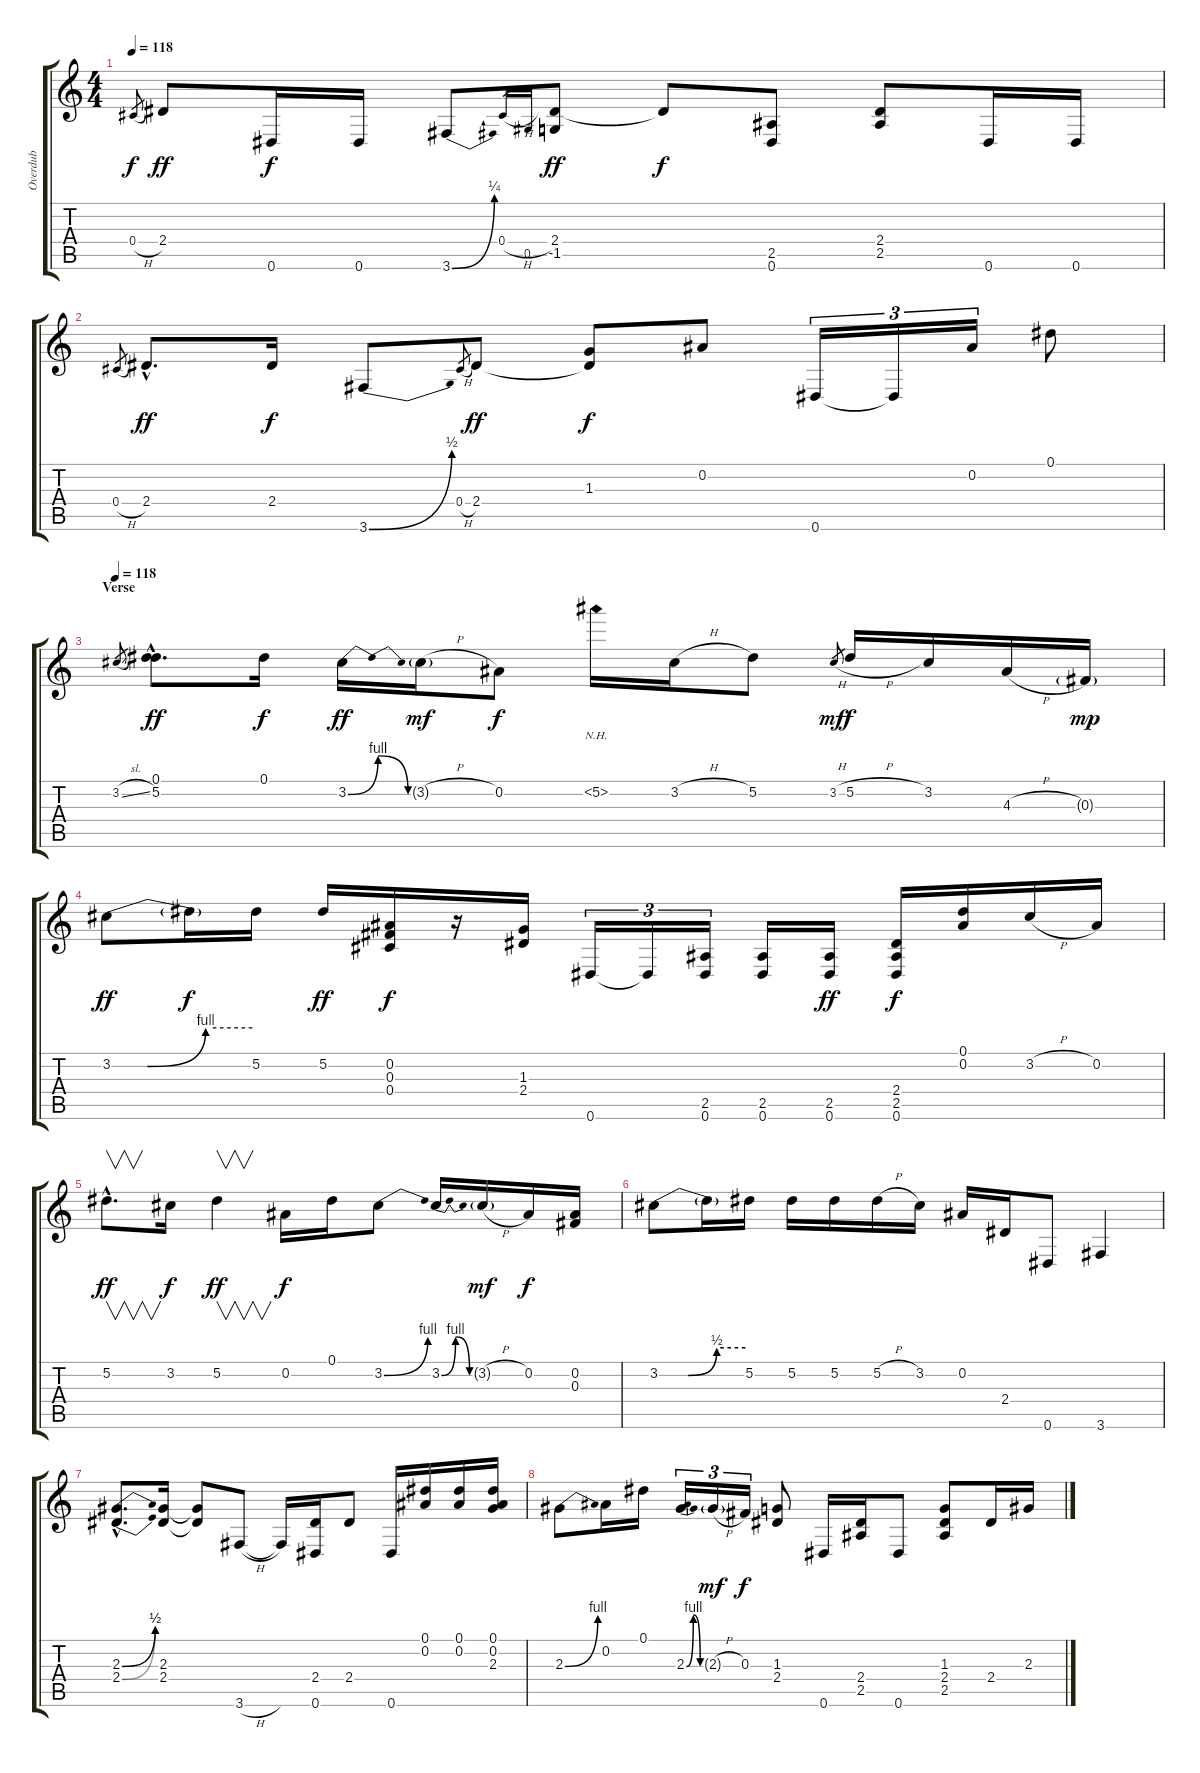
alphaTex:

\track ("Overdub" "Overdub") {instrument fretlessbass}
\staff {score tabs}
\tuning (Eb4 Bb3 Gb3 Db3 Ab2 Eb2) {hide}
\ts (4 4)
\tempo 118
\clef g2
\ks c
0.4{h}.8{gr dy f} 2.4.8{dy ff} 0.6.16{dy f} 0.6.16 3.6{be (bend 0 0 60 1)}.8 0.4{h}.16{gr} 0.5.16{gr} (2.4 -1.5).8{dy ff} 2.4{t}.8{dy f} (2.5 0.6).8 (2.4 2.5).8 0.6.16 0.6.16 |
0.4{h}.8{gr} 2.4{hac}.8{d dy ff} 2.4.16{dy f} 3.6{be (bend 0 0 60 2)}.8 0.4{h}.8{gr} 2.4.8{dy ff} (1.3 2.4{t}).8{dy f} 0.2.8 0.6.16{tu (3 2)} 0.6{t}.16{tu (3 2)} 0.2.16{tu (3 2)} 0.1.8 |
\section ("" "Verse")
\tempo 118
3.2{sl}.8{gr} (0.1{hac} 5.2{hac}).8{d dy ff} 0.1.16{dy f} 3.2{be (bendrelease 0 0 15 4 30 4 60 0)}.16{dy ff} 3.2{h g}.16{dy mf} 0.2.8{dy f} 5.2{nh}.16 3.2{h}.16 5.2.8 3.2{h}.8{gr dy mf} 5.2{h}.16{dy f} 3.2.16 4.3{h}.16 0.3{g}.16{dy mp} |
3.2{be (custom 0 0 15 0 40 4 60 4)}.8{dy ff} 3.2{t}.16{dy f} 5.2.16 5.2.16{dy ff} (0.2 0.3 0.4).16{dy f} r.16 (1.3 2.4).16 0.6.16{tu (3 2)} 0.6{t}.16{tu (3 2)} (2.5 0.6).16{tu (3 2)} (2.5 0.6).16 (2.5 0.6).16{dy ff} (2.4 2.5 0.6).16{dy f} (0.1 0.2).16 3.2{h}.16 0.2.16 |
5.2{hac}.8{v d dy ff} 3.2.16{dy f} 5.2.4{v dy ff} 0.2.16{dy f} 0.1.16 3.2{be (bend 0 0 60 4)}.8 3.2{be (bendrelease 0 0 15 4 30 4 60 0)}.16 3.2{h g}.16{dy mf} 0.2.16{dy f} (0.2 0.3).16 |
3.2{be (custom 0 0 20 0 40 2 60 2)}.8 3.2{t}.16 5.2.16 5.2.16 5.2.16 5.2{h}.16 3.2.16 0.2.16 2.4.16 0.6.8 3.6.4 |
(2.3{be (bend 0 0 60 2) hac} 2.4{be (bend 0 0 60 2) hac}).8{d} (2.3 2.4).16 (2.3{t} 2.4{t}).8 3.6{h}.8 3.6{t}.16 (2.4 0.6).16 2.4.8 0.6.16 (0.1 0.2).16 (0.1 0.2).16 (0.1 0.2 2.3).16 |
2.3{be (bend 0 0 60 4)}.8 0.2.16 0.1.16 2.3{be (bendrelease 0 0 15 4 30 4 60 0)}.16{tu (3 2)} 2.3{h g}.16{tu (3 2) dy mf} 0.3.16{tu (3 2) dy f} (1.3 2.4).8 0.6.16 (2.4 2.5).16 0.6.8 (1.3 2.4 2.5).8 2.4.16 2.3.16
